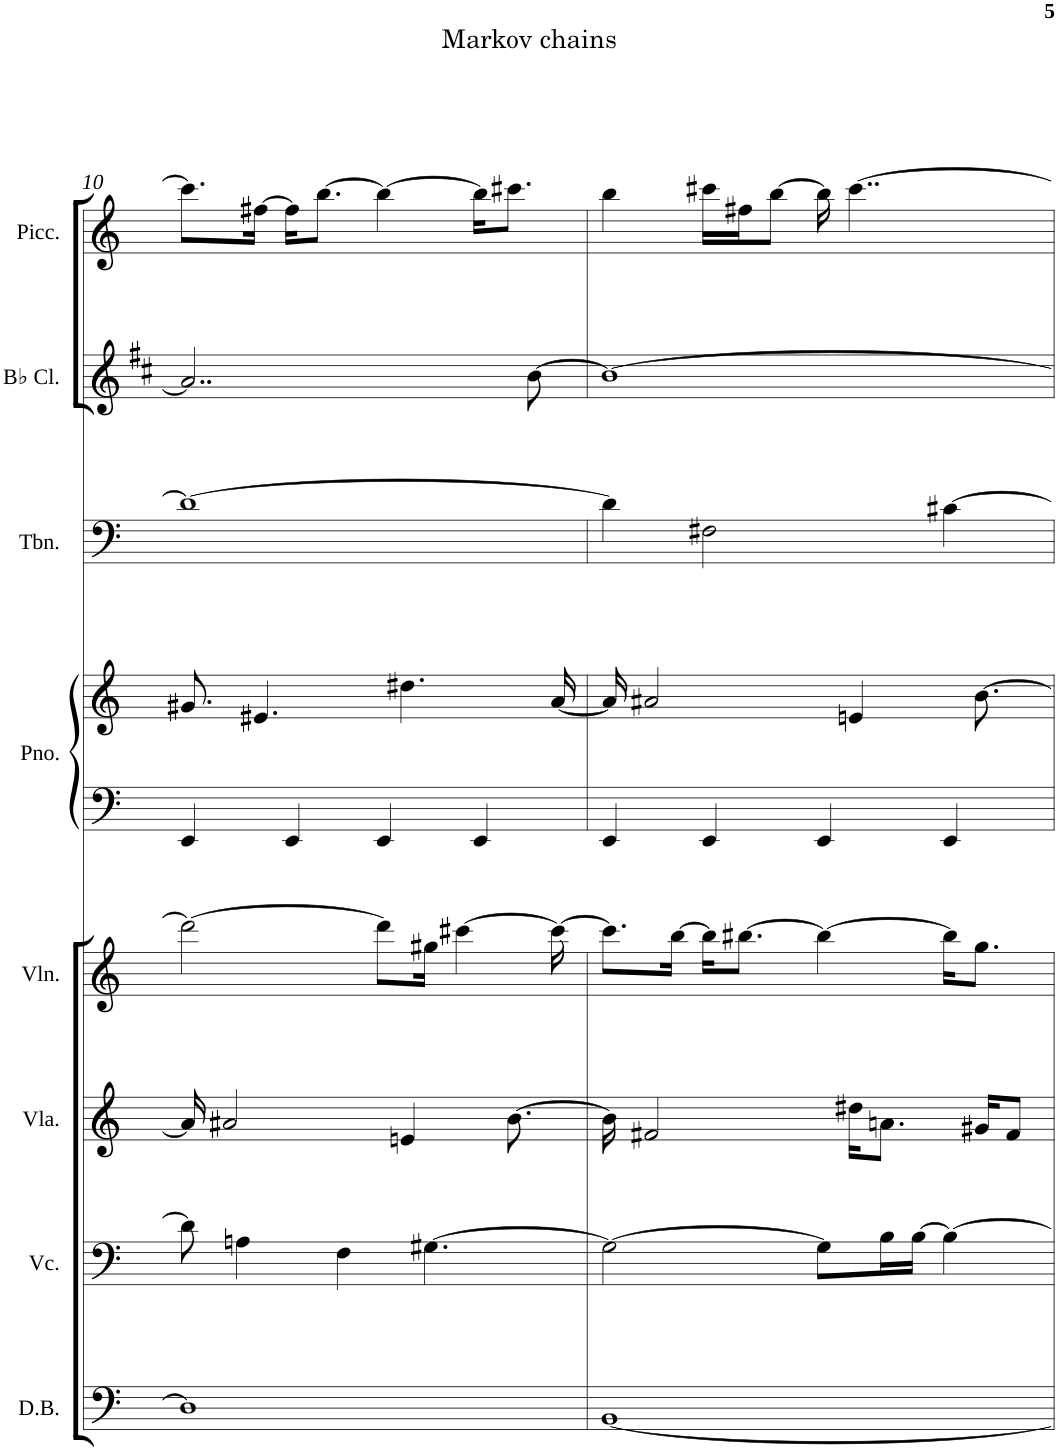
**kern	**kern	**kern	**kern	**kern	**kern	**kern	**kern	**kern
*part8	*part7	*part6	*part5	*part4	*part4	*part3	*part2	*part1
*staff9	*staff8	*staff7	*staff6	*staff5	*staff4	*staff3	*staff2	*staff1
*I"Double Bass	*I"Cello	*I"Viola	*I"Violin	*I"Piano	*	*I"Trombone	*I"Clarinet in Bb	*I"Piccolo
*I'D.B.	*	*I'Vla.	*I'Vln.	*I'Pno.	*	*I'Tbn.	*	*I'Picc.
!!LO:PB:g=z
*clefF4	*clefF4	*clefG2	*clefG2	*clefF4	*clefG2	*clefF4	*clefG2	*clefG2
*Trd7c12	*	*	*	*	*	*	*Trd1c2	*Trd-7c-12
*k[]	*k[]	*k[]	*k[]	*k[]	*k[]	*k[]	*k[f#c#]	*k[]
*M4/4	*M4/4	*M4/4	*M4/4	*M4/4	*M4/4	*M4/4	*M4/4	*M4/4
=10	=10	=10	=10	=10	=10	=10	=10	=10
1D#]	8d#\]	16a/]	2ddd\_	4EE/	8.g#X/	1d#_	2..a#/]	8.ccc#\L]
.	.	2a#X/	.	.	.	.	.	.
.	4An\	.	.	.	.	.	.	.
.	.	.	.	.	4.e#X/	.	.	[16ff#X\Jk
.	.	.	.	4EE/	.	.	.	16ff#\KL]
.	.	.	.	.	.	.	.	[8.bb\J
.	4F\	.	.	.	.	.	.	.
.	.	.	8ddd\L]	4EE/	.	.	.	4bb\_
.	.	4en/	.	.	4.dd#X\	.	.	.
.	[4.G#X\	.	16gg#X\Jk	.	.	.	.	.
.	.	.	[4ccc#X\	.	.	.	.	.
.	.	.	.	4EE/	.	.	.	16bb\KL]
.	.	[8.b\	.	.	.	.	.	8.ccc#X\J
.	.	.	.	.	.	.	[8b\	.
.	.	.	16ccc#\_	.	[16a/	.	.	.
=11	=11	=11	=11	=11	=11	=11	=11	=11
[1BB	2G#\_	16b\]	8.ccc#\L]	4EE/	16a/]	4d#\]	1b_	4bb\
.	.	2f#X/	.	.	2a#X/	.	.	.
.	.	.	[16bb\Jk	.	.	.	.	.
.	.	.	16bb\KL]	4EE/	.	2F#X\	.	16ccc#X\LL
.	.	.	[8.bb#X\J	.	.	.	.	16ff#X\J
.	.	.	.	.	.	.	.	[8bb\J
.	8G#\L]	.	4bb#\_	4EE/	.	.	.	16bb\]
.	.	16dd#X\KL	.	.	4en/	.	.	[4..ccc#\
.	16B\L	8.an\J	.	.	.	.	.	.
.	[16B\JJ	.	.	.	.	.	.	.
.	4B\_	.	16bb#\KL]	4EE/	.	[4c#X\	.	.
.	.	16g#X/KL	8.gg\J	.	[8.b\	.	.	.
.	.	8f#/J	.	.	.	.	.	.
=	=	=	=	=	=	=	=	=
*-	*-	*-	*-	*-	*-	*-	*-	*-
